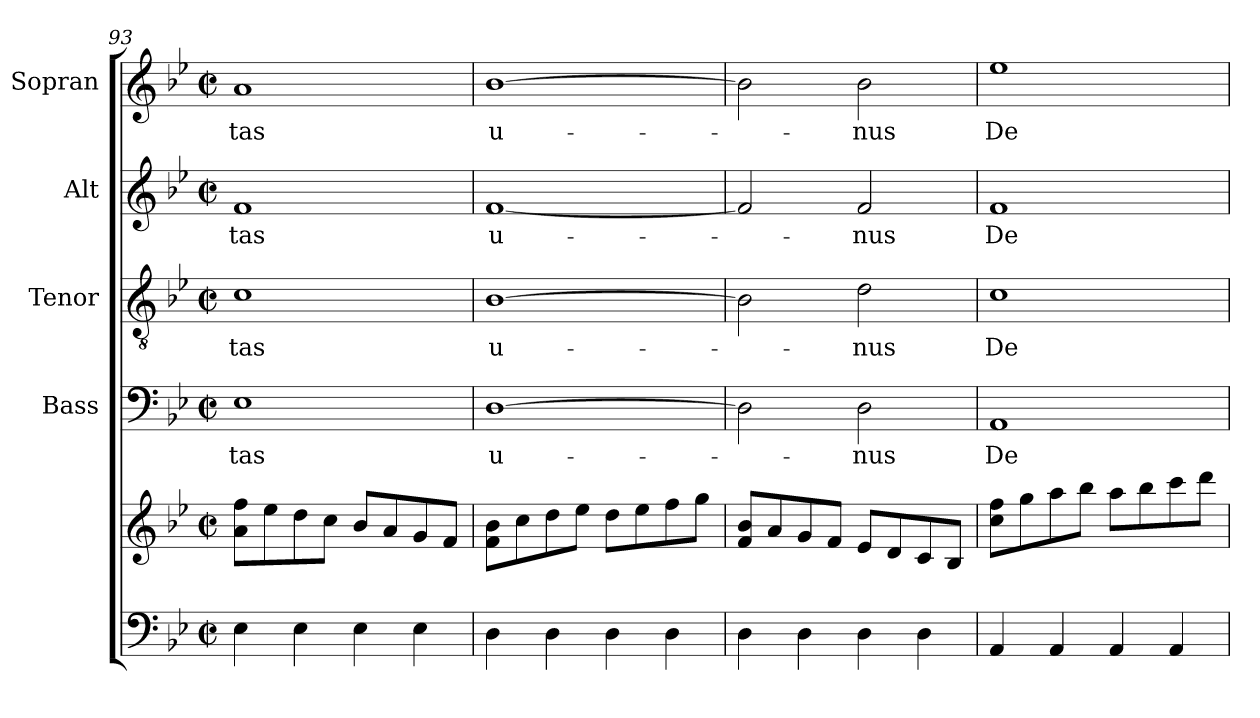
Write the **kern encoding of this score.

**kern	**kern	**kern	**text	**kern	**text	**kern	**text	**kern	**text
*part5	*part5	*part4	*part4	*part3	*part3	*part2	*part2	*part1	*part1
*staff6	*staff5	*staff4	*staff4	*staff3	*staff3	*staff2	*staff2	*staff1	*staff1
*	*	*I"Bass	*	*I"Tenor	*	*I"Alt	*	*I"Sopran	*
*	*	*I'B.	*	*I'T.	*	*I'A.	*	*I'S.	*
*clefF4	*clefG2	*clefF4	*	*clefGv2	*	*clefG2	*	*clefG2	*
*k[b-e-]	*k[b-e-]	*k[b-e-]	*	*k[b-e-]	*	*k[b-e-]	*	*k[b-e-]	*
*B-:	*B-:	*B-:	*	*B-:	*	*B-:	*	*B-:	*
*M2/2	*M2/2	*M2/2	*	*M2/2	*	*M2/2	*	*M2/2	*
*met(c|)	*met(c|)	*met(c|)	*	*met(c|)	*	*met(c|)	*	*met(c|)	*
=93	=93	=93	=93	=93	=93	=93	=93	=93	=93
!	!	!	!LO:LY:b	!	!LO:LY:b	!	!LO:LY:b	!	!LO:LY:b
4E-\	8a\ 8ff\L	1E-	-tas	1c	-tas	1f	-tas	1a	-tas
.	8ee-\	.	.	.	.	.	.	.	.
4E-\	8dd\	.	.	.	.	.	.	.	.
.	8cc\J	.	.	.	.	.	.	.	.
4E-\	8b-/L	.	.	.	.	.	.	.	.
.	8a/	.	.	.	.	.	.	.	.
4E-\	8g/	.	.	.	.	.	.	.	.
.	8f/J	.	.	.	.	.	.	.	.
!!LO:PB:g=z
=94	=94	=94	=94	=94	=94	=94	=94	=94	=94
!	!	!	!LO:LY:b	!	!LO:LY:b	!	!LO:LY:b	!	!LO:LY:b
4D\	8f\ 8b-\L	[1D	u-	[1B-	u-	[1f	u-	[1b-	u-
.	8cc\	.	.	.	.	.	.	.	.
4D\	8dd\	.	.	.	.	.	.	.	.
.	8ee-\J	.	.	.	.	.	.	.	.
4D\	8dd\L	.	.	.	.	.	.	.	.
.	8ee-\	.	.	.	.	.	.	.	.
4D\	8ff\	.	.	.	.	.	.	.	.
.	8gg\J	.	.	.	.	.	.	.	.
=95	=95	=95	=95	=95	=95	=95	=95	=95	=95
4D\	8f/ 8b-/L	2D\]	.	2B-\]	.	2f/]	.	2b-\]	.
.	8a/	.	.	.	.	.	.	.	.
4D\	8g/	.	.	.	.	.	.	.	.
.	8f/J	.	.	.	.	.	.	.	.
!	!	!	!LO:LY:b	!	!LO:LY:b	!	!LO:LY:b	!	!LO:LY:b
4D\	8e-/L	2D\	-nus	2d\	-nus	2f/	-nus	2b-\	-nus
.	8d/	.	.	.	.	.	.	.	.
4D\	8c/	.	.	.	.	.	.	.	.
.	8B-/J	.	.	.	.	.	.	.	.
=96	=96	=96	=96	=96	=96	=96	=96	=96	=96
!	!	!	!LO:LY:b	!	!LO:LY:b	!	!LO:LY:b	!	!LO:LY:b
4AA/	8cc\ 8ff\L	1AA	De-	1c	De-	1f	De-	1ee-	De-
.	8gg\	.	.	.	.	.	.	.	.
4AA/	8aa\	.	.	.	.	.	.	.	.
.	8bb-\J	.	.	.	.	.	.	.	.
4AA/	8aa\L	.	.	.	.	.	.	.	.
.	8bb-\	.	.	.	.	.	.	.	.
4AA/	8ccc\	.	.	.	.	.	.	.	.
.	8ddd\J	.	.	.	.	.	.	.	.
=	=	=	=	=	=	=	=	=	=
*-	*-	*-	*-	*-	*-	*-	*-	*-	*-
